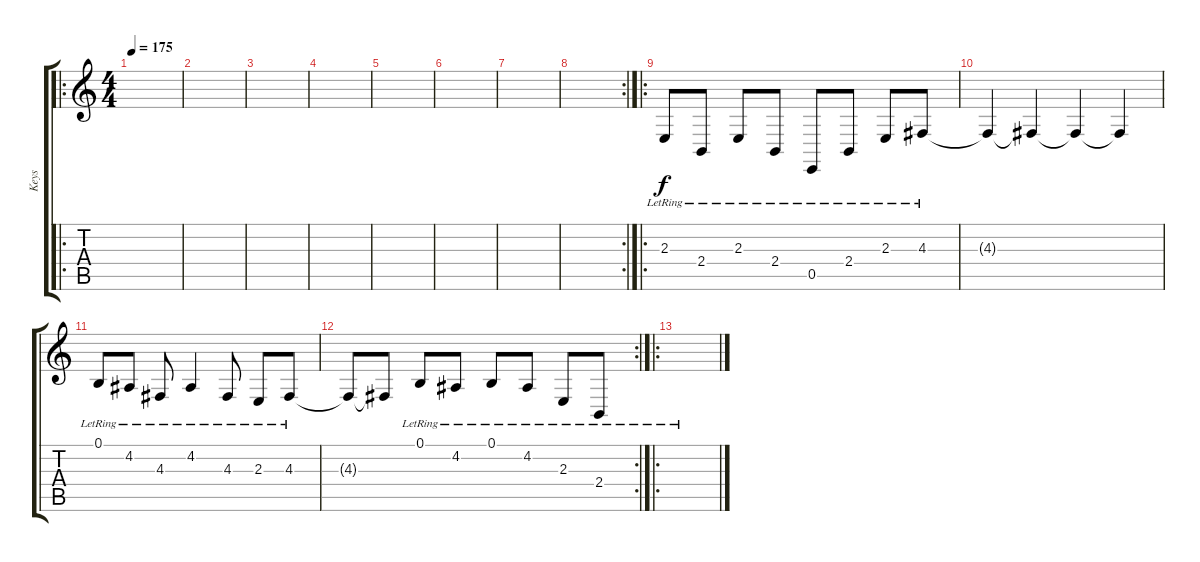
\track ("Keys" "Keys") {instrument pad1newage}
\staff {score tabs}
\tuning (B3 Gb3 D3 A2 E2 B1) {hide}
\ro
\ts (4 4)
\tempo 175
\clef g2
\ks c
|
|
|
|
|
|
|
\rc 2
|
\ro
2.3{lr}.8 2.4{lr}.8 2.3{lr}.8 2.4{lr}.8 0.5{lr}.8 2.4{lr}.8 2.3{lr}.8 4.3{lr}.8 |
4.3{t}.4 4.3{t}.4 4.3{t}.4 4.3{t}.4 |
0.1{lr}.8 4.2{lr}.8 4.3{lr}.8 4.2{lr}.4 4.3{lr}.8 2.3{lr}.8 4.3{lr}.8 |
\rc 2
4.3{t}.8 4.3{t}.8 0.1{lr}.8 4.2{lr}.8 0.1{lr}.8 4.2{lr}.8 2.3{lr}.8 2.4{lr}.8 |
\ro
